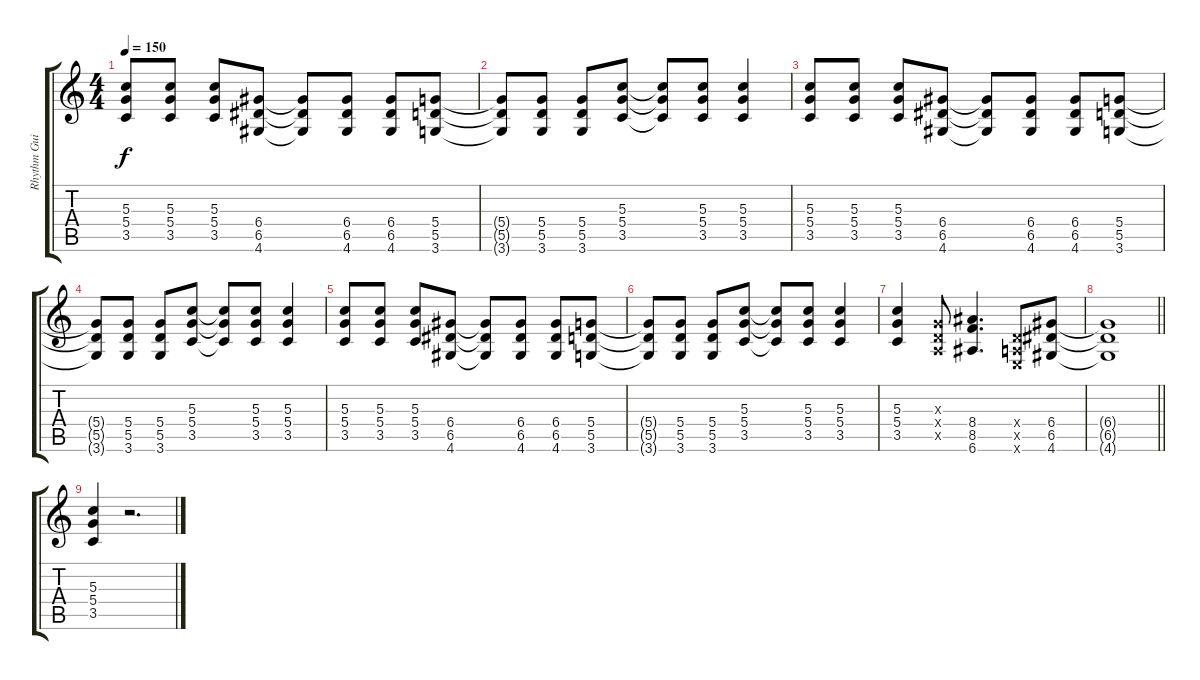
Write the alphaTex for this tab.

\track ("Rhythm Guitar" "Rhythm Gui") {instrument distortionguitar}
\staff {score tabs}
\tuning (E4 B3 G3 D3 A2 E2) {hide}
\ts (4 4)
\tempo 150
\clef g2
\ks c
(5.3 5.4 3.5).8{dy f} (5.3 5.4 3.5).8 (5.3 5.4 3.5).8 (6.4 6.5 4.6).8 (6.4{t} 6.5{t} 4.6{t}).8 (6.4 6.5 4.6).8 (6.4 6.5 4.6).8 (5.4 5.5 3.6).8 |
(5.4{t} 5.5{t} 3.6{t}).8 (5.4 5.5 3.6).8 (5.4 5.5 3.6).8 (5.3 5.4 3.5).8 (5.3{t} 5.4{t} 3.5{t}).8 (5.3 5.4 3.5).8 (5.3 5.4 3.5).4 |
(5.3 5.4 3.5).8 (5.3 5.4 3.5).8 (5.3 5.4 3.5).8 (6.4 6.5 4.6).8 (6.4{t} 6.5{t} 4.6{t}).8 (6.4 6.5 4.6).8 (6.4 6.5 4.6).8 (5.4 5.5 3.6).8 |
(5.4{t} 5.5{t} 3.6{t}).8 (5.4 5.5 3.6).8 (5.4 5.5 3.6).8 (5.3 5.4 3.5).8 (5.3{t} 5.4{t} 3.5{t}).8 (5.3 5.4 3.5).8 (5.3 5.4 3.5).4 |
(5.3 5.4 3.5).8 (5.3 5.4 3.5).8 (5.3 5.4 3.5).8 (6.4 6.5 4.6).8 (6.4{t} 6.5{t} 4.6{t}).8 (6.4 6.5 4.6).8 (6.4 6.5 4.6).8 (5.4 5.5 3.6).8 |
(5.4{t} 5.5{t} 3.6{t}).8 (5.4 5.5 3.6).8 (5.4 5.5 3.6).8 (5.3 5.4 3.5).8 (5.3{t} 5.4{t} 3.5{t}).8 (5.3 5.4 3.5).8 (5.3 5.4 3.5).4 |
(5.3 5.4 3.5).4 (0.3{x} 0.4{x} 0.5{x}).8 (8.4 8.5 6.6).4{d} (0.4{x} 0.5{x} 0.6{x}).8 (6.4 6.5 4.6).8 |
\barLineRight lightlight
(6.4{t} 6.5{t} 4.6{t}).1 |
(5.3 5.4 3.5).4 r.2{d}
